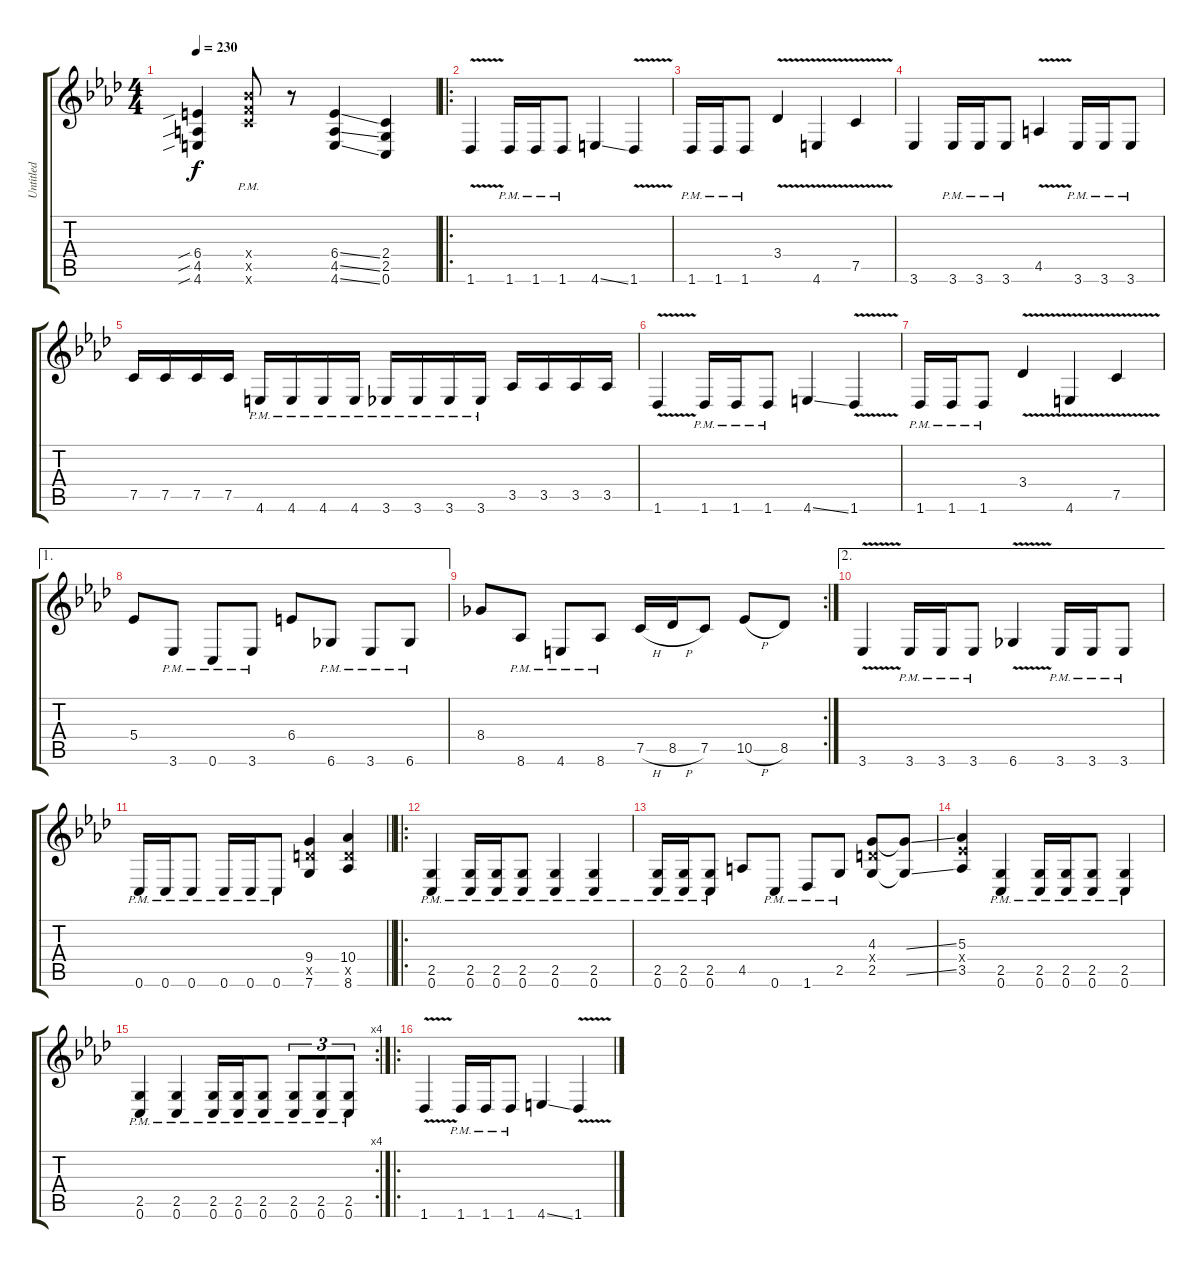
\track ("Untitled" "Untitled") {instrument distortionguitar}
\staff {score tabs}
\tuning (C4 G3 Eb3 Bb2 F2 C2) {hide}
\ts (4 4)
\tempo 230
\clef g2
\ks ab
(6.4{sib} 4.5{sib} 4.6{sib}).4{dy f instrument distortionguitar} (12.4{pm x} 12.5{pm x} 12.6{pm x}).8 r.8 (6.4{ss} 4.5{ss} 4.6{ss}).4 (2.4 2.5 0.6).4 |
\ro
1.6{v}.4 1.6{pm}.16 1.6{pm}.16 1.6{pm}.8 4.6{ss}.4 1.6{v}.4 |
1.6{pm}.16 1.6{pm}.16 1.6{pm}.8 3.4{v}.4 4.6{v}.4 7.5{v}.4 |
3.6.4 3.6{pm}.16 3.6{pm}.16 3.6{pm}.8 4.5{v}.4 3.6{pm}.16 3.6{pm}.16 3.6{pm}.8 |
7.5.16 7.5.16 7.5.16 7.5.16 4.6{pm}.16 4.6{pm}.16 4.6{pm}.16 4.6{pm}.16 3.6{pm}.16 3.6{pm}.16 3.6{pm}.16 3.6{pm}.16 3.5.16 3.5.16 3.5.16 3.5.16 |
1.6{v}.4 1.6{pm}.16 1.6{pm}.16 1.6{pm}.8 4.6{ss}.4 1.6{v}.4 |
1.6{pm}.16 1.6{pm}.16 1.6{pm}.8 3.4{v}.4 4.6{v}.4 7.5{v}.4 |
\ae 1
5.4.8 3.6{pm}.8 0.6{pm}.8 3.6{pm}.8 6.4.8 6.6{pm}.8 3.6{pm}.8 6.6{pm}.8 |
\rc 2
8.4.8 8.6{pm}.8 4.6{pm}.8 8.6{pm}.8 7.5{h}.16 8.5{h}.16 7.5.8 10.5{h}.8 8.5.8 |
\ae 2
3.6{v}.4 3.6{pm}.16 3.6{pm}.16 3.6{pm}.8 6.6{v}.4 3.6{pm}.16 3.6{pm}.16 3.6{pm}.8 |
\barLineRight lightlight
0.6{pm}.16 0.6{pm}.16 0.6{pm}.8 0.6{pm}.16 0.6{pm}.16 0.6{pm}.8 (9.4 9.5{x} 7.6).4 (10.4 9.5{x} 8.6).4 |
\ro
(2.5{pm} 0.6{pm}).4 (2.5{pm} 0.6{pm}).16 (2.5{pm} 0.6{pm}).16 (2.5{pm} 0.6{pm}).8 (2.5{pm} 0.6{pm}).4 (2.5{pm} 0.6{pm}).4 |
(2.5{pm} 0.6{pm}).16 (2.5{pm} 0.6{pm}).16 (2.5{pm} 0.6{pm}).8 4.5.8 0.6{pm}.8 1.6{pm}.8 2.5{pm}.8 (4.3 4.4{x} 2.5).8 (4.3{ss t} 2.5{ss t}).8 |
(5.3 5.4{x} 3.5).4 (2.5{pm} 0.6{pm}).4 (2.5{pm} 0.6{pm}).16 (2.5{pm} 0.6{pm}).16 (2.5{pm} 0.6{pm}).8 (2.5{pm} 0.6{pm}).4 |
\rc 4
(2.5{pm} 0.6{pm}).4 (2.5{pm} 0.6{pm}).4 (2.5{pm} 0.6{pm}).16 (2.5{pm} 0.6{pm}).16 (2.5{pm} 0.6{pm}).8 (2.5{pm} 0.6{pm}).8{tu (3 2)} (2.5{pm} 0.6{pm}).8{tu (3 2)} (2.5{pm} 0.6{pm}).8{tu (3 2)} |
\ro
1.6{v}.4 1.6{pm}.16 1.6{pm}.16 1.6{pm}.8 4.6{ss}.4 1.6{v}.4
